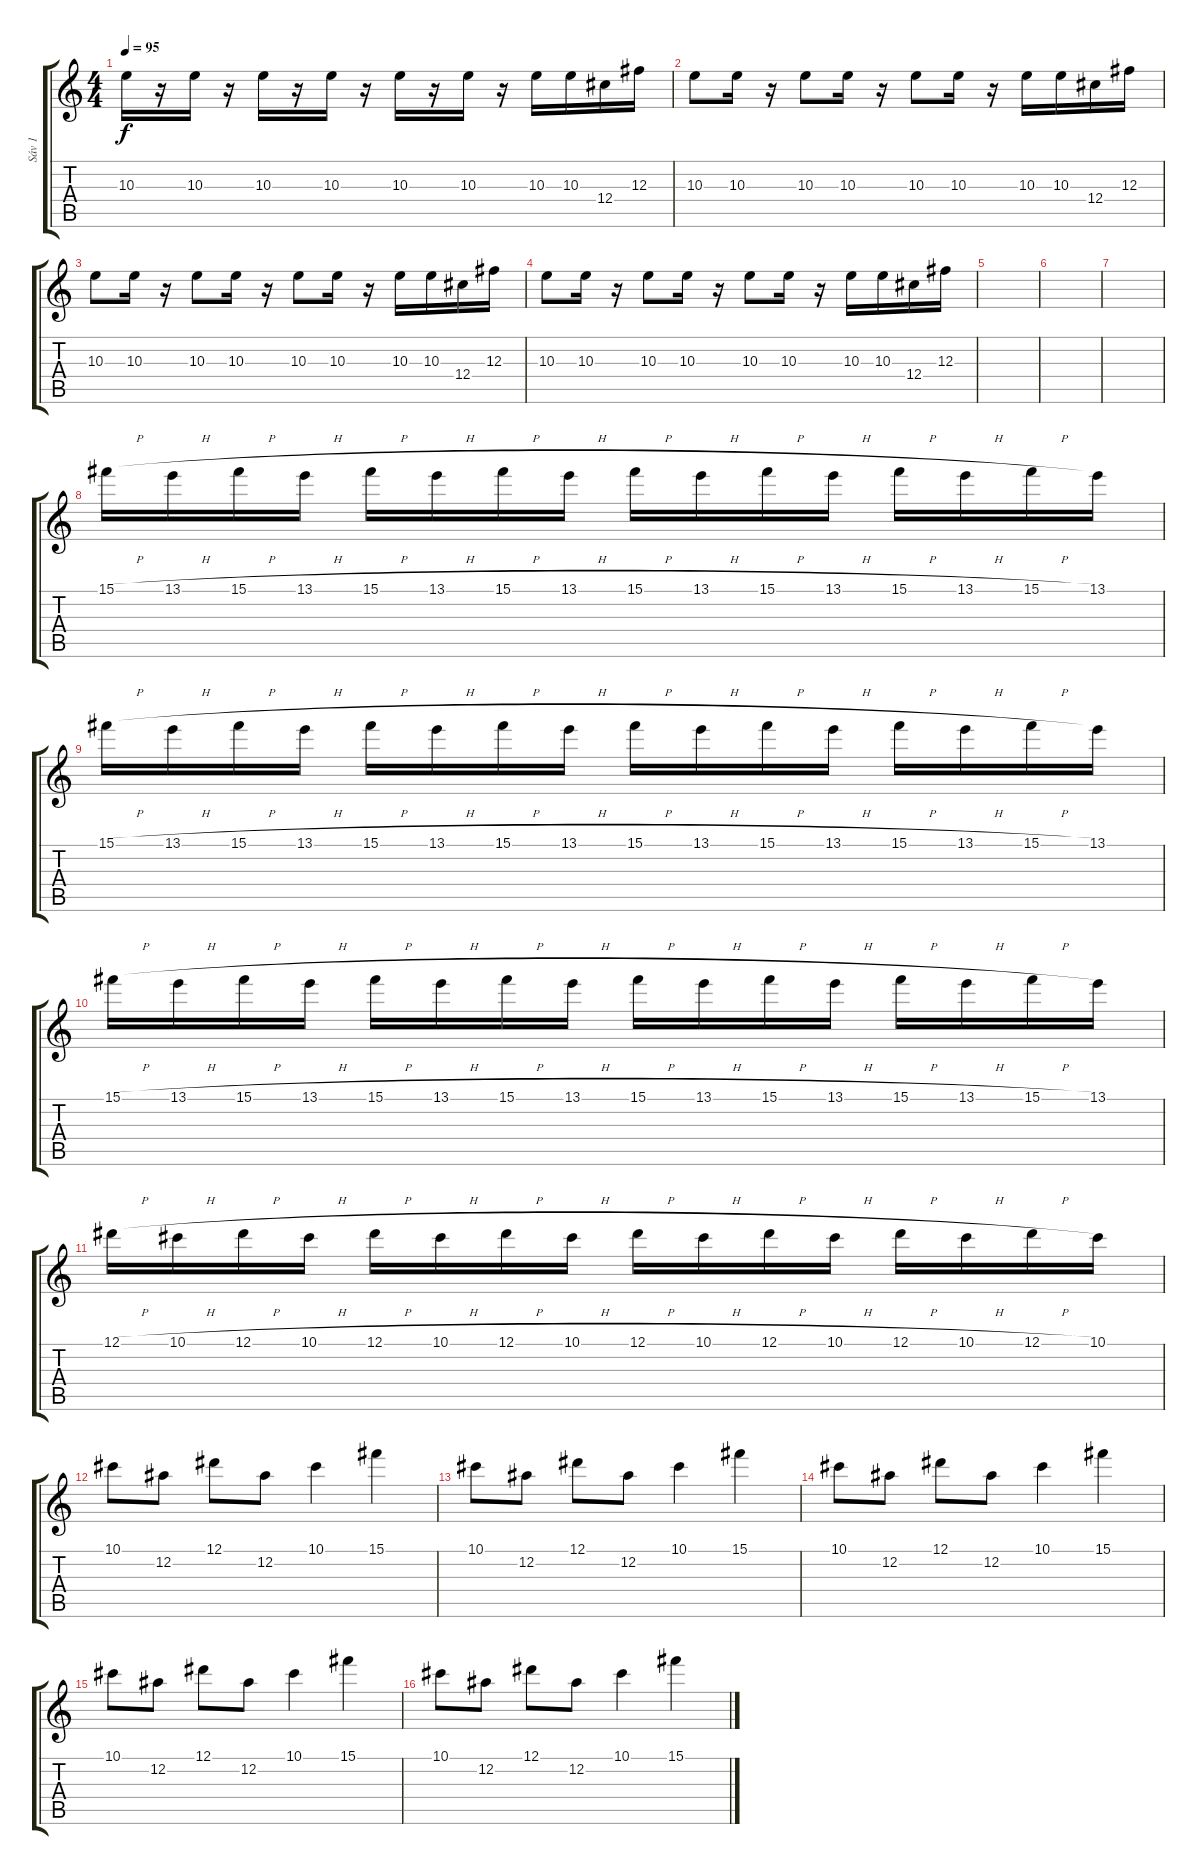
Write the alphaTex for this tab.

\track ("Sáv 1" "Sáv 1") {instrument distortionguitar}
\staff {score tabs}
\tuning (Eb4 Bb3 Gb3 Db3 Ab2 Db2) {hide}
\ts (4 4)
\tempo 95
\clef g2
\ks c
10.3.16{dy f} r.16 10.3.16 r.16 10.3.16 r.16 10.3.16 r.16 10.3.16 r.16 10.3.16 r.16 10.3.16 10.3.16 12.4.16 12.3.16 |
10.3.8 10.3.16 r.16 10.3.8 10.3.16 r.16 10.3.8 10.3.16 r.16 10.3.16 10.3.16 12.4.16 12.3.16 |
10.3.8 10.3.16 r.16 10.3.8 10.3.16 r.16 10.3.8 10.3.16 r.16 10.3.16 10.3.16 12.4.16 12.3.16 |
10.3.8 10.3.16 r.16 10.3.8 10.3.16 r.16 10.3.8 10.3.16 r.16 10.3.16 10.3.16 12.4.16 12.3.16 |
|
|
|
15.1{h}.16 13.1{h}.16 15.1{h}.16 13.1{h}.16 15.1{h}.16 13.1{h}.16 15.1{h}.16 13.1{h}.16 15.1{h}.16 13.1{h}.16 15.1{h}.16 13.1{h}.16 15.1{h}.16 13.1{h}.16 15.1{h}.16 13.1.16 |
15.1{h}.16 13.1{h}.16 15.1{h}.16 13.1{h}.16 15.1{h}.16 13.1{h}.16 15.1{h}.16 13.1{h}.16 15.1{h}.16 13.1{h}.16 15.1{h}.16 13.1{h}.16 15.1{h}.16 13.1{h}.16 15.1{h}.16 13.1.16 |
15.1{h}.16 13.1{h}.16 15.1{h}.16 13.1{h}.16 15.1{h}.16 13.1{h}.16 15.1{h}.16 13.1{h}.16 15.1{h}.16 13.1{h}.16 15.1{h}.16 13.1{h}.16 15.1{h}.16 13.1{h}.16 15.1{h}.16 13.1.16 |
12.1{h}.16 10.1{h}.16 12.1{h}.16 10.1{h}.16 12.1{h}.16 10.1{h}.16 12.1{h}.16 10.1{h}.16 12.1{h}.16 10.1{h}.16 12.1{h}.16 10.1{h}.16 12.1{h}.16 10.1{h}.16 12.1{h}.16 10.1.16 |
10.1.8{instrument electricguitarclean} 12.2.8 12.1.8 12.2.8 10.1.4 15.1.4 |
10.1.8 12.2.8 12.1.8 12.2.8 10.1.4 15.1.4 |
10.1.8 12.2.8 12.1.8 12.2.8 10.1.4 15.1.4 |
10.1.8 12.2.8 12.1.8 12.2.8 10.1.4 15.1.4 |
10.1.8 12.2.8 12.1.8 12.2.8 10.1.4 15.1.4
